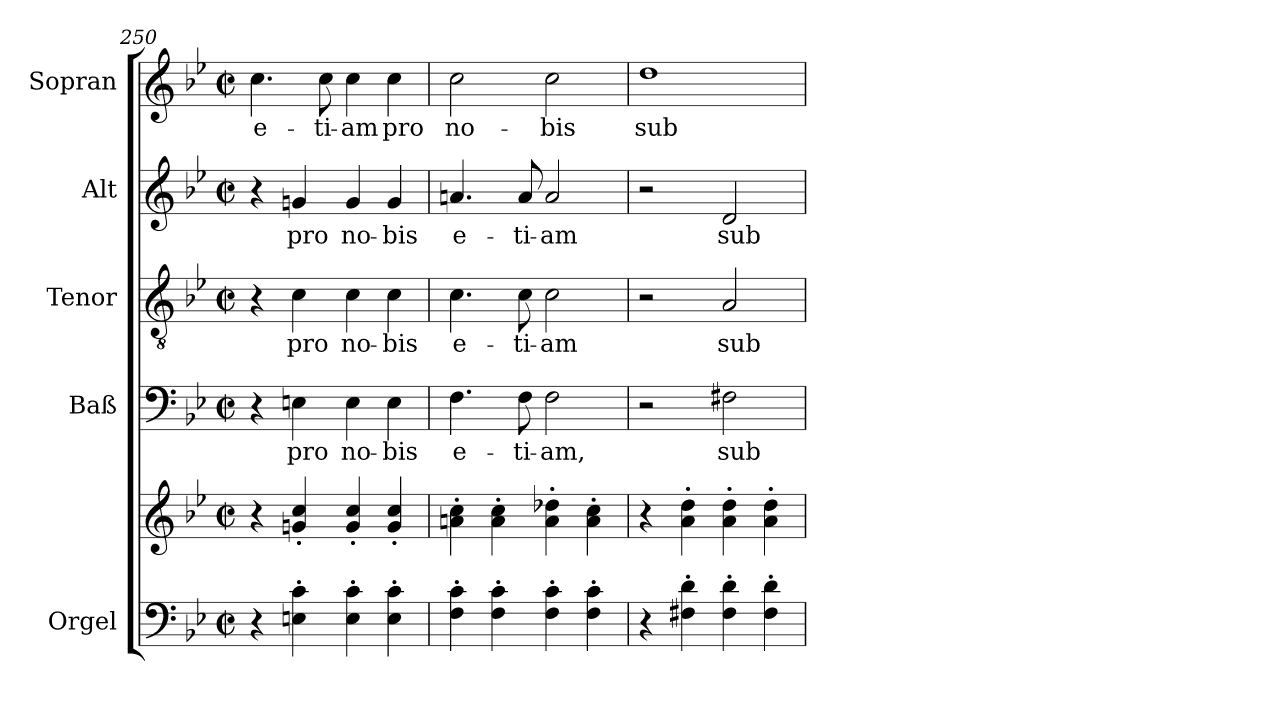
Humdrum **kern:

**kern	**kern	**kern	**text	**kern	**text	**kern	**text	**kern	**text
*part5	*part5	*part4	*part4	*part3	*part3	*part2	*part2	*part1	*part1
*staff6	*staff5	*staff4	*staff4	*staff3	*staff3	*staff2	*staff2	*staff1	*staff1
*I"Orgel	*	*I"Baß	*	*I"Tenor	*	*I"Alt	*	*I"Sopran	*
*clefF4	*clefG2	*clefF4	*	*clefGv2	*	*clefG2	*	*clefG2	*
*k[b-e-]	*k[b-e-]	*k[b-e-]	*	*k[b-e-]	*	*k[b-e-]	*	*k[b-e-]	*
*B-:	*B-:	*B-:	*	*B-:	*	*B-:	*	*B-:	*
*M2/2	*M2/2	*M2/2	*	*M2/2	*	*M2/2	*	*M2/2	*
*met(c|)	*met(c|)	*met(c|)	*	*met(c|)	*	*met(c|)	*	*met(c|)	*
=250	=250	=250	=250	=250	=250	=250	=250	=250	=250
!	!	!	!	!	!	!	!	!	!LO:LY:b
4r	4r	4r	.	4r	.	4r	.	4.cc\	e-
!	!	!	!LO:LY:b	!	!LO:LY:b	!	!LO:LY:b	!	!
4En\'> 4c\'>	4gn/'< 4cc/'<	4En\	pro	4c\	pro	4gn/	pro	.	.
!	!	!	!	!	!	!	!	!	!LO:LY:b
.	.	.	.	.	.	.	.	8cc\	-ti-
!	!	!	!LO:LY:b	!	!LO:LY:b	!	!LO:LY:b	!	!LO:LY:b
4E\'> 4c\'>	4g/'< 4cc/'<	4E\	no-	4c\	no-	4g/	no-	4cc\	-am
!	!	!	!LO:LY:b	!	!LO:LY:b	!	!LO:LY:b	!	!LO:LY:b
4E\'> 4c\'>	4g/'< 4cc/'<	4E\	-bis	4c\	-bis	4g/	-bis	4cc\	pro
=251	=251	=251	=251	=251	=251	=251	=251	=251	=251
!	!	!	!LO:LY:b	!	!LO:LY:b	!	!LO:LY:b	!	!LO:LY:b
4F\'> 4c\'>	4an\'> 4cc\'>	4.F\	e-	4.c\	e-	4.an/	e-	2cc\	no-
4F\'> 4c\'>	4a\'> 4cc\'>	.	.	.	.	.	.	.	.
!	!	!	!LO:LY:b	!	!LO:LY:b	!	!LO:LY:b	!	!
.	.	8F\	-ti-	8c\	-ti-	8a/	-ti-	.	.
!	!	!	!LO:LY:b	!	!LO:LY:b	!	!LO:LY:b	!	!LO:LY:b
4F\'> 4c\'>	4a\'> 4dd-X\'>	2F\	-am,	2c\	-am	2a/	-am	2cc\	-bis
4F\'> 4c\'>	4a\'> 4cc\'>	.	.	.	.	.	.	.	.
=252	=252	=252	=252	=252	=252	=252	=252	=252	=252
!	!	!	!	!	!	!	!	!	!LO:LY:b
4r	4r	2r	.	2r	.	2r	.	1dd	sub
4F#X\'> 4d\'>	4a\'> 4dd\'>	.	.	.	.	.	.	.	.
!	!	!	!LO:LY:b	!	!LO:LY:b	!	!LO:LY:b	!	!
4F#\'> 4d\'>	4a\'> 4dd\'>	2F#X\	sub	2A/	sub	2d/	sub	.	.
4F#\'> 4d\'>	4a\'> 4dd\'>	.	.	.	.	.	.	.	.
=	=	=	=	=	=	=	=	=	=
*-	*-	*-	*-	*-	*-	*-	*-	*-	*-
